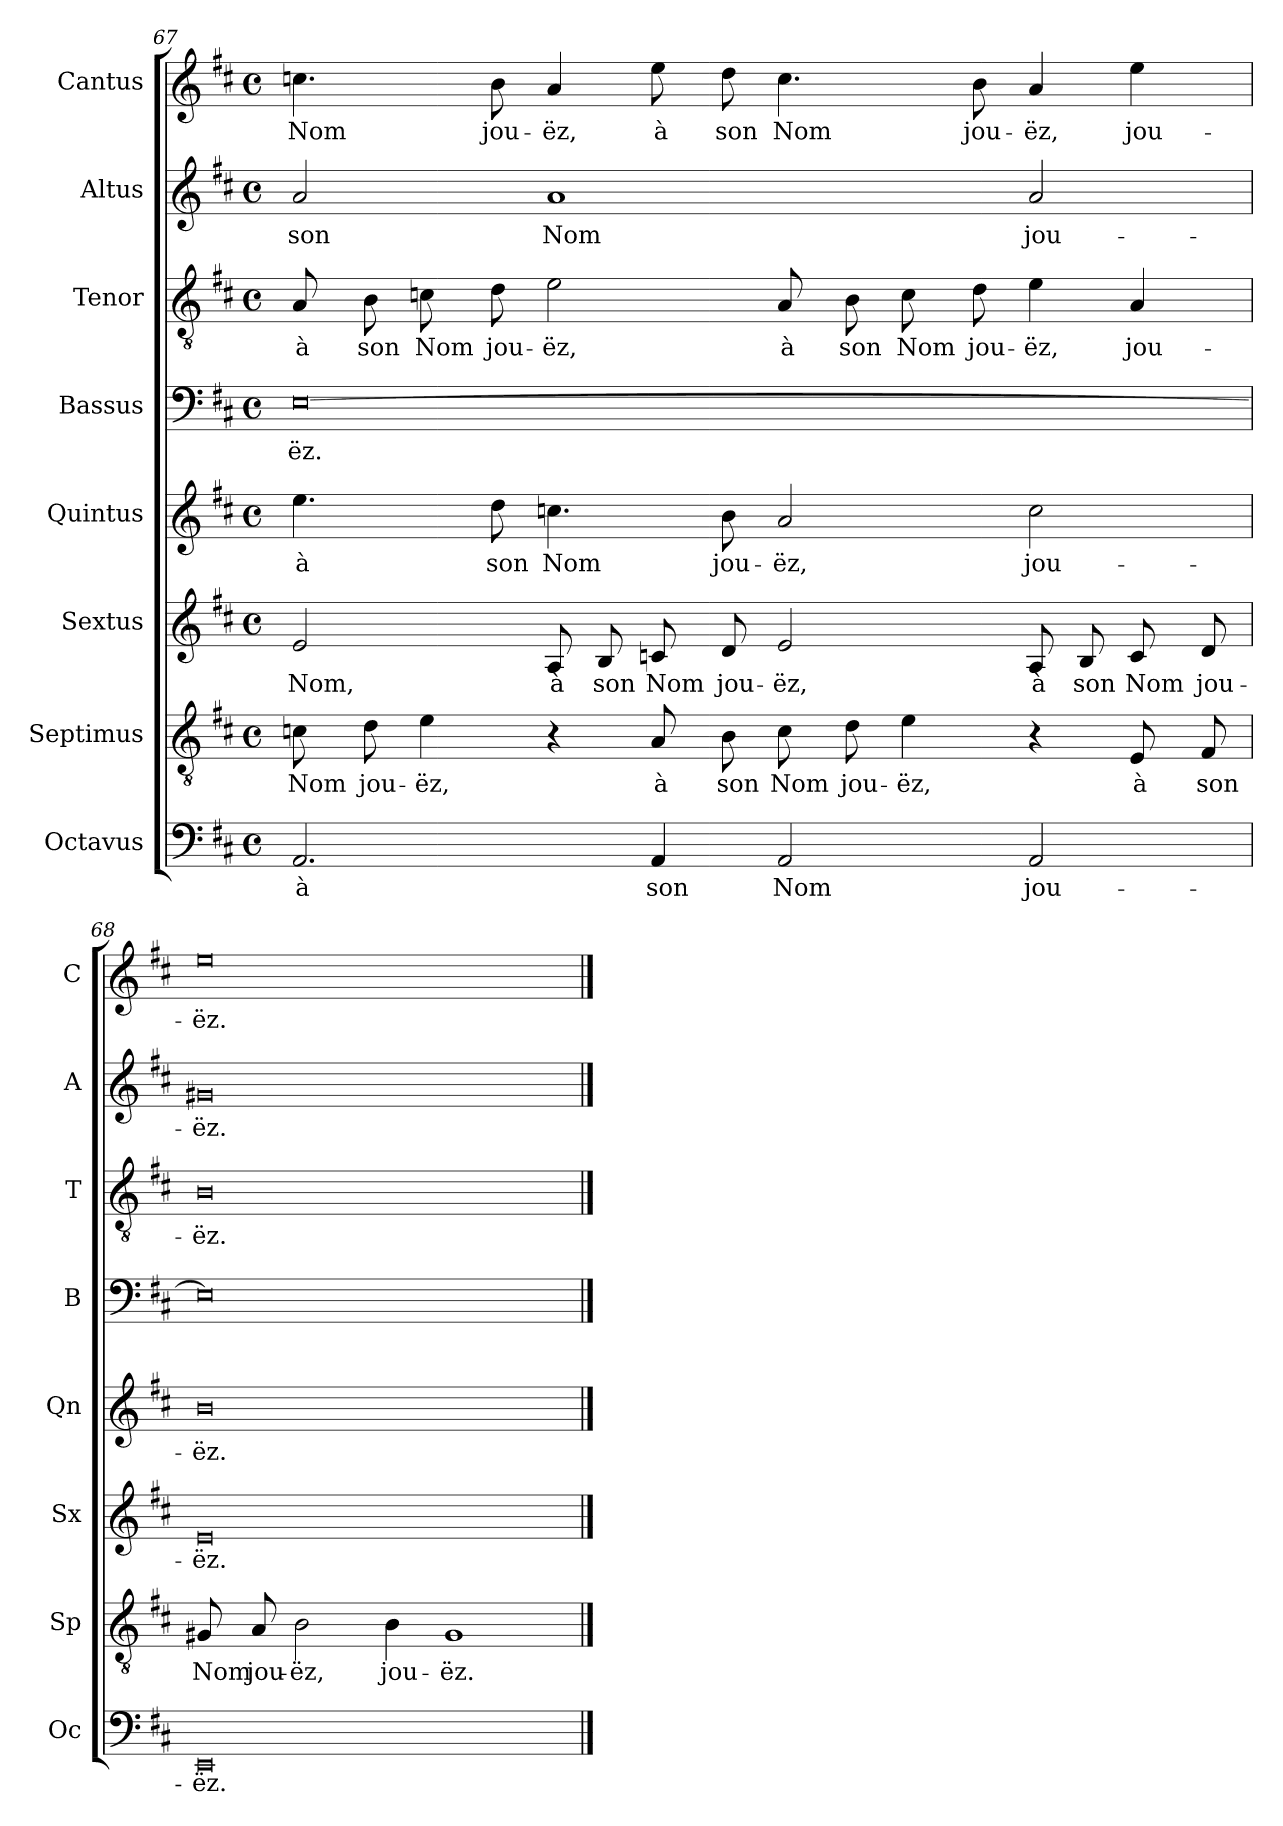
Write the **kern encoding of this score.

**kern	**text	**kern	**text	**kern	**text	**kern	**text	**kern	**text	**kern	**text	**kern	**text	**kern	**text
*part8	*part8	*part7	*part7	*part6	*part6	*part5	*part5	*part4	*part4	*part3	*part3	*part2	*part2	*part1	*part1
*staff8	*staff8	*staff7	*staff7	*staff6	*staff6	*staff5	*staff5	*staff4	*staff4	*staff3	*staff3	*staff2	*staff2	*staff1	*staff1
*I"Octavus	*	*I"Septimus	*	*I"Sextus	*	*I"Quintus	*	*I"Bassus	*	*I"Tenor	*	*I"Altus	*	*I"Cantus	*
*I'Oc	*	*I'Sp	*	*I'Sx	*	*I'Qn	*	*I'B	*	*I'T	*	*I'A	*	*I'C	*
!!LO:LB:g=z
*clefF4	*	*clefGv2	*	*clefG2	*	*clefG2	*	*clefF4	*	*clefGv2	*	*clefG2	*	*clefG2	*
*k[f#c#]	*	*k[f#c#]	*	*k[f#c#]	*	*k[f#c#]	*	*k[f#c#]	*	*k[f#c#]	*	*k[f#c#]	*	*k[f#c#]	*
*D:	*	*D:	*	*D:	*	*D:	*	*D:	*	*D:	*	*D:	*	*D:	*
*M4/4	*	*M4/4	*	*M4/4	*	*M4/4	*	*M4/4	*	*M4/4	*	*M4/4	*	*M4/4	*
*met(c)	*	*met(c)	*	*met(c)	*	*met(c)	*	*met(c)	*	*met(c)	*	*met(c)	*	*met(c)	*
=67	=67	=67	=67	=67	=67	=67	=67	=67	=67	=67	=67	=67	=67	=67	=67
!	!LO:LY:b	!	!LO:LY:b	!	!LO:LY:b	!	!LO:LY:b	!	!LO:LY:b	!	!LO:LY:b	!	!LO:LY:b	!	!LO:LY:b
2.AA/	à	8cn\	Nom	2e/	Nom,	4.ee\	à	[0E	-ëz.	8A/	à	2a/	son	4.ccn\	Nom
!	!	!	!LO:LY:b	!	!	!	!	!	!	!	!LO:LY:b	!	!	!	!
.	.	8d\	jou-	.	.	.	.	.	.	8B\	son	.	.	.	.
!	!	!	!LO:LY:b	!	!	!	!	!	!	!	!LO:LY:b	!	!	!	!
.	.	4e\	-ëz,	.	.	.	.	.	.	8cn\	Nom	.	.	.	.
!	!	!	!	!	!	!	!LO:LY:b	!	!	!	!LO:LY:b	!	!	!	!LO:LY:b
.	.	.	.	.	.	8dd\	son	.	.	8d\	jou-	.	.	8b\	jou-
!	!	!	!	!	!LO:LY:b	!	!LO:LY:b	!	!	!	!LO:LY:b	!	!LO:LY:b	!	!LO:LY:b
.	.	4r	.	8A/	à	4.ccn\	Nom	.	.	2e\	-ëz,	1a	Nom	4a/	-ëz,
!	!	!	!	!	!LO:LY:b	!	!	!	!	!	!	!	!	!	!
.	.	.	.	8B/	son	.	.	.	.	.	.	.	.	.	.
!	!LO:LY:b	!	!LO:LY:b	!	!LO:LY:b	!	!	!	!	!	!	!	!	!	!LO:LY:b
4AA/	son	8A/	à	8cn/	Nom	.	.	.	.	.	.	.	.	8ee\	à
!	!	!	!LO:LY:b	!	!LO:LY:b	!	!LO:LY:b	!	!	!	!	!	!	!	!LO:LY:b
.	.	8B\	son	8d/	jou-	8b\	jou-	.	.	.	.	.	.	8dd\	son
!	!LO:LY:b	!	!LO:LY:b	!	!LO:LY:b	!	!LO:LY:b	!	!	!	!LO:LY:b	!	!	!	!LO:LY:b
2AA/	Nom	8c\	Nom	2e/	-ëz,	2a/	-ëz,	.	.	8A/	à	.	.	4.cc\	Nom
!	!	!	!LO:LY:b	!	!	!	!	!	!	!	!LO:LY:b	!	!	!	!
.	.	8d\	jou-	.	.	.	.	.	.	8B\	son	.	.	.	.
!	!	!	!LO:LY:b	!	!	!	!	!	!	!	!LO:LY:b	!	!	!	!
.	.	4e\	-ëz,	.	.	.	.	.	.	8c\	Nom	.	.	.	.
!	!	!	!	!	!	!	!	!	!	!	!LO:LY:b	!	!	!	!LO:LY:b
.	.	.	.	.	.	.	.	.	.	8d\	jou-	.	.	8b\	jou-
!	!LO:LY:b	!	!	!	!LO:LY:b	!	!LO:LY:b	!	!	!	!LO:LY:b	!	!LO:LY:b	!	!LO:LY:b
2AA/	jou-	4r	.	8A/	à	2cc\	jou-	.	.	4e\	-ëz,	2a/	jou-	4a/	-ëz,
!	!	!	!	!	!LO:LY:b	!	!	!	!	!	!	!	!	!	!
.	.	.	.	8B/	son	.	.	.	.	.	.	.	.	.	.
!	!	!	!LO:LY:b	!	!LO:LY:b	!	!	!	!	!	!LO:LY:b	!	!	!	!LO:LY:b
.	.	8E/	à	8c/	Nom	.	.	.	.	4A/	jou-	.	.	4ee\	jou-
!	!	!	!LO:LY:b	!	!LO:LY:b	!	!	!	!	!	!	!	!	!	!
.	.	8F#/	son	8d/	jou-	.	.	.	.	.	.	.	.	.	.
=68	=68	=68	=68	=68	=68	=68	=68	=68	=68	=68	=68	=68	=68	=68	=68
!	!LO:LY:b	!	!LO:LY:b	!	!LO:LY:b	!	!LO:LY:b	!	!	!	!LO:LY:b	!	!LO:LY:b	!	!LO:LY:b
0EE	-ëz.	8G#X/	Nom	0e	-ëz.	0b	-ëz.	0E]	.	0B	-ëz.	0g#X	-ëz.	0ee	-ëz.
!	!	!	!LO:LY:b	!	!	!	!	!	!	!	!	!	!	!	!
.	.	8A/	jou-	.	.	.	.	.	.	.	.	.	.	.	.
!	!	!	!LO:LY:b	!	!	!	!	!	!	!	!	!	!	!	!
.	.	2B\	-ëz,	.	.	.	.	.	.	.	.	.	.	.	.
!	!	!	!LO:LY:b	!	!	!	!	!	!	!	!	!	!	!	!
.	.	4B\	jou-	.	.	.	.	.	.	.	.	.	.	.	.
!	!	!	!LO:LY:b	!	!	!	!	!	!	!	!	!	!	!	!
.	.	1G#	-ëz.	.	.	.	.	.	.	.	.	.	.	.	.
==	==	==	==	==	==	==	==	==	==	==	==	==	==	==	==
*-	*-	*-	*-	*-	*-	*-	*-	*-	*-	*-	*-	*-	*-	*-	*-
